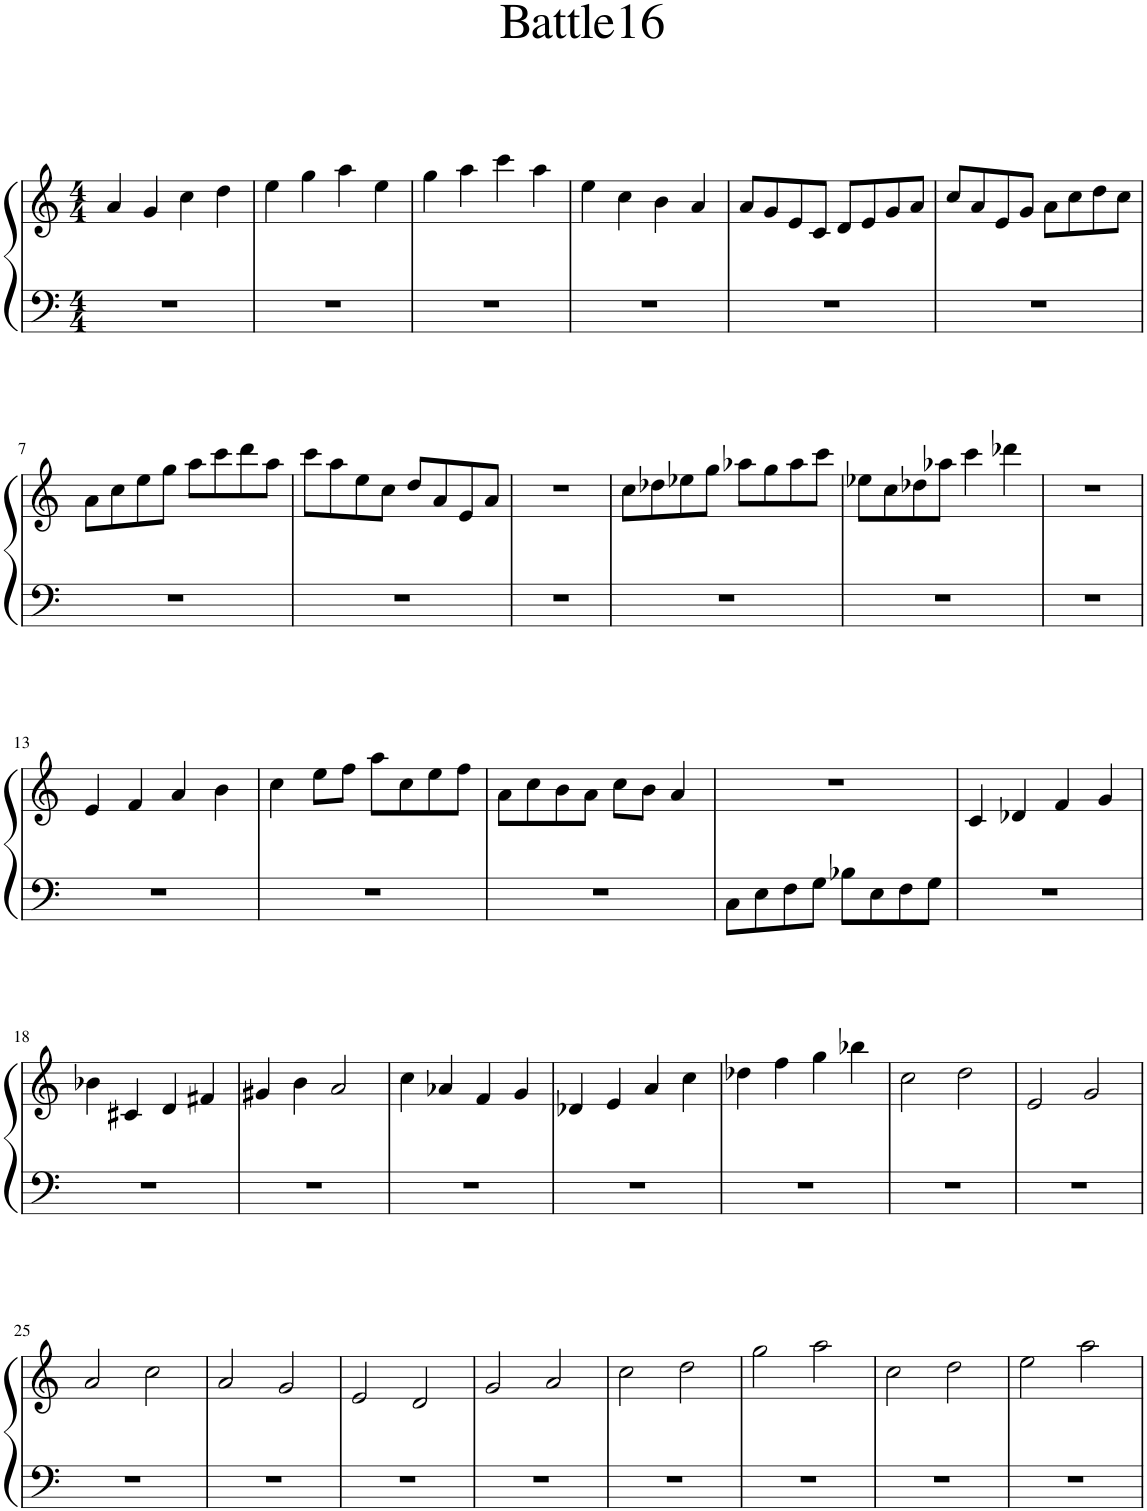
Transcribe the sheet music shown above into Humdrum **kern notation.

**kern	**kern
*part1	*part1
*staff2	*staff1
*I"Piano	*
*I'Pno.	*
*clefF4	*clefG2
*k[]	*k[]
*M4/4	*M4/4
=1	=1
1r	4a/
.	4g/
.	4cc\
.	4dd\
=2	=2
1r	4ee\
.	4gg\
.	4aa\
.	4ee\
=3	=3
1r	4gg\
.	4aa\
.	4ccc\
.	4aa\
=4	=4
1r	4ee\
.	4cc\
.	4b\
.	4a/
=5	=5
1r	8a/L
.	8g/
.	8e/
.	8c/J
.	8d/L
.	8e/
.	8g/
.	8a/J
=6	=6
1r	8cc/L
.	8a/
.	8e/
.	8g/J
.	8a\L
.	8cc\
.	8dd\
.	8cc\J
!!LO:LB:g=z
=7	=7
1r	8a\L
.	8cc\
.	8ee\
.	8gg\J
.	8aa\L
.	8ccc\
.	8ddd\
.	8aa\J
=8	=8
1r	8ccc\L
.	8aa\
.	8ee\
.	8cc\J
.	8dd/L
.	8a/
.	8e/
.	8a/J
=9	=9
1r	1r
=10	=10
1r	8cc\L
.	8dd-X\
.	8ee-X\
.	8gg\J
.	8aa-X\L
.	8gg\
.	8aa-\
.	8ccc\J
=11	=11
1r	8ee-X\L
.	8cc\
.	8dd-X\
.	8aa-X\J
.	4ccc\
.	4ddd-X\
=12	=12
1r	1r
!!LO:LB:g=z
=13	=13
1r	4e/
.	4f/
.	4a/
.	4b\
=14	=14
1r	4cc\
.	8ee\L
.	8ff\J
.	8aa\L
.	8cc\
.	8ee\
.	8ff\J
=15	=15
1r	8a\L
.	8cc\
.	8b\
.	8a\J
.	8cc\L
.	8b\J
.	4a/
=16	=16
8C\L	1r
8E\	.
8F\	.
8G\J	.
8B-X\L	.
8E\	.
8F\	.
8G\J	.
=17	=17
1r	4c/
.	4d-X/
.	4f/
.	4g/
!!LO:LB:g=z
=18	=18
1r	4b-X\
.	4c#X/
.	4d/
.	4f#X/
=19	=19
1r	4g#X/
.	4b\
.	2a/
=20	=20
1r	4cc\
.	4a-X/
.	4f/
.	4g/
=21	=21
1r	4d-X/
.	4e/
.	4a/
.	4cc\
=22	=22
1r	4dd-X\
.	4ff\
.	4gg\
.	4bb-X\
=23	=23
1r	2cc\
.	2dd\
=24	=24
1r	2e/
.	2g/
!!LO:LB:g=z
=25	=25
1r	2a/
.	2cc\
=26	=26
1r	2a/
.	2g/
=27	=27
1r	2e/
.	2d/
=28	=28
1r	2g/
.	2a/
=29	=29
1r	2cc\
.	2dd\
=30	=30
1r	2gg\
.	2aa\
=31	=31
1r	2cc\
.	2dd\
=32	=32
1r	2ee\
.	2aa\
=	=
*-	*-
